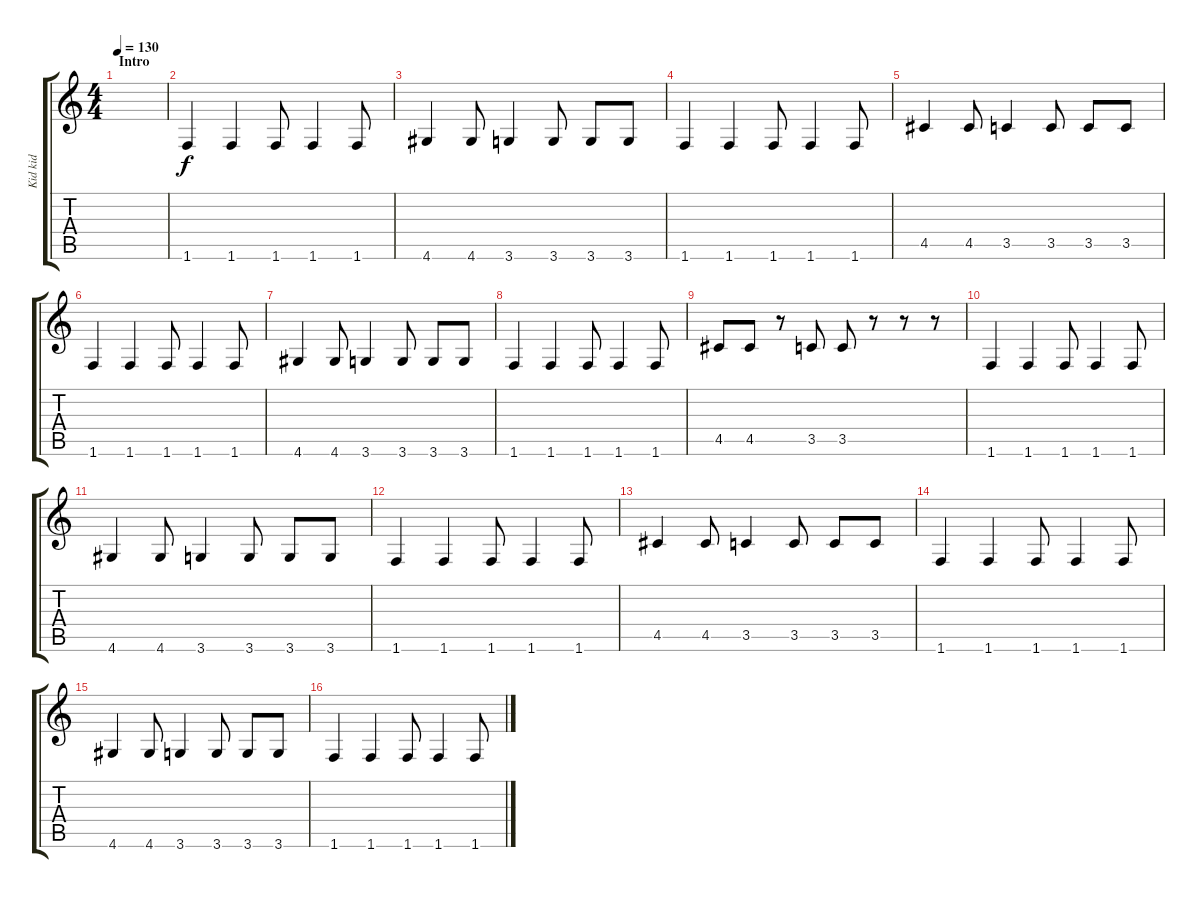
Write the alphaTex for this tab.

\track ("Kid kid" "Kid kid") {instrument electricbassfinger}
\staff {score tabs}
\tuning (E4 B3 G3 D3 A2 E2) {hide}
\ts (4 4)
\section ("" "Intro")
\tempo 130
\clef g2
\ks c
|
1.6.4 1.6.4 1.6.8 1.6.4 1.6.8 |
4.6.4 4.6.8 3.6.4 3.6.8 3.6.8 3.6.8 |
1.6.4 1.6.4 1.6.8 1.6.4 1.6.8 |
4.5.4 4.5.8 3.5.4 3.5.8 3.5.8 3.5.8 |
1.6.4 1.6.4 1.6.8 1.6.4 1.6.8 |
4.6.4 4.6.8 3.6.4 3.6.8 3.6.8 3.6.8 |
1.6.4 1.6.4 1.6.8 1.6.4 1.6.8 |
4.5.8 4.5.8 r.8 3.5.8 3.5.8 r.8 r.8 r.8 |
1.6.4 1.6.4 1.6.8 1.6.4 1.6.8 |
4.6.4 4.6.8 3.6.4 3.6.8 3.6.8 3.6.8 |
1.6.4 1.6.4 1.6.8 1.6.4 1.6.8 |
4.5.4 4.5.8 3.5.4 3.5.8 3.5.8 3.5.8 |
1.6.4 1.6.4 1.6.8 1.6.4 1.6.8 |
4.6.4 4.6.8 3.6.4 3.6.8 3.6.8 3.6.8 |
1.6.4 1.6.4 1.6.8 1.6.4 1.6.8
